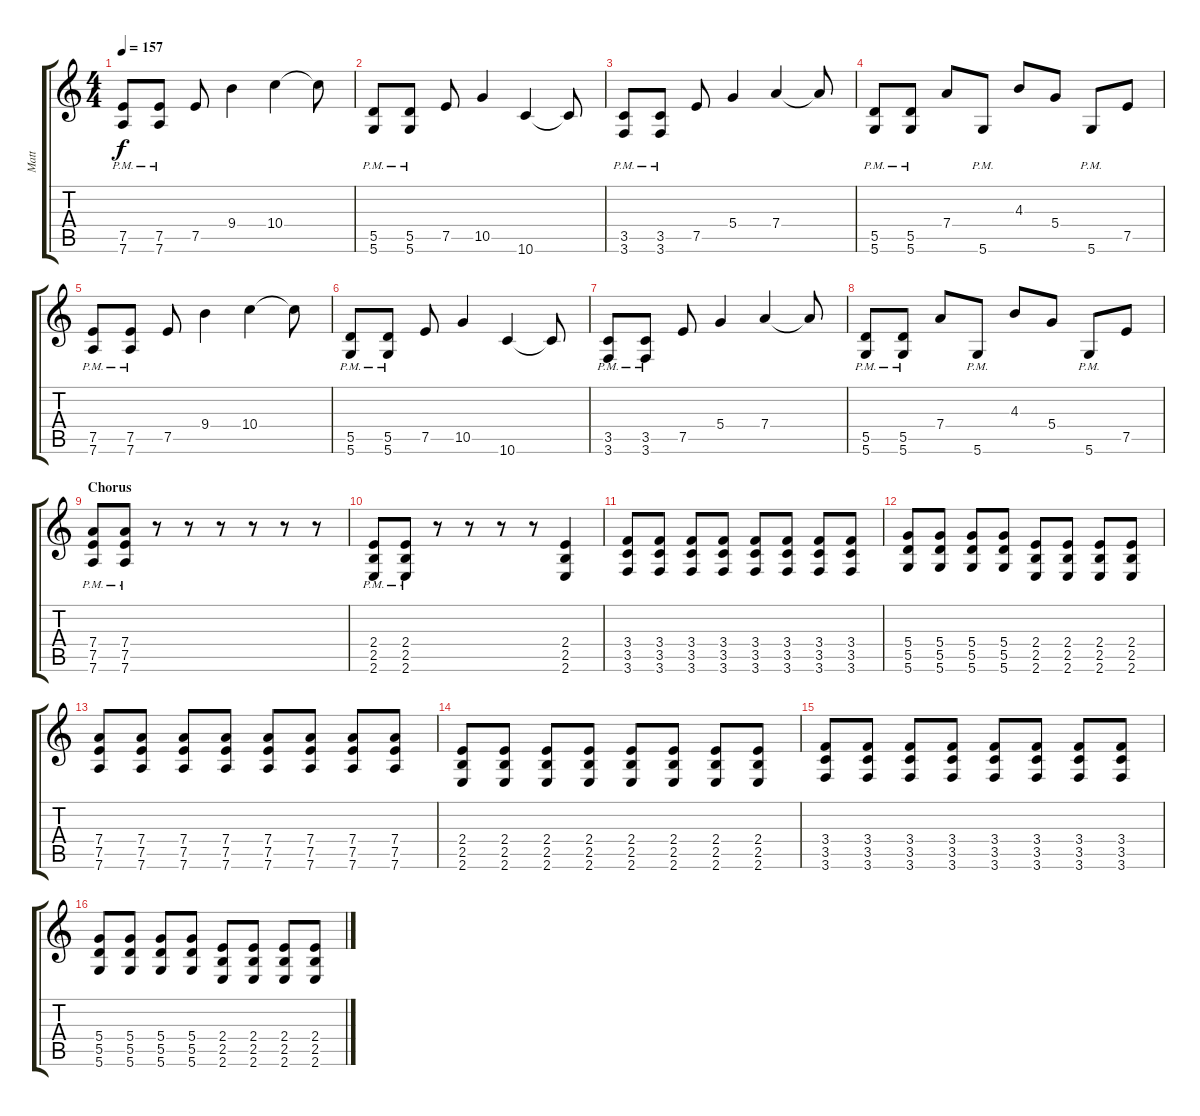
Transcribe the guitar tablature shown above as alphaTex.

\track ("Matt" "Matt") {instrument overdrivenguitar}
\staff {score tabs}
\tuning (E4 B3 G3 D3 A2 D2) {hide}
\ts (4 4)
\tempo 157
\clef g2
\ks c
(7.5{pm} 7.6{pm}).8{dy f} (7.5{pm} 7.6{pm}).8 7.5.8 9.4.4 10.4.4 10.4{t}.8 |
(5.5{pm} 5.6{pm}).8 (5.5{pm} 5.6{pm}).8 7.5.8 10.5.4 10.6.4 10.6{t}.8 |
(3.5{pm} 3.6{pm}).8 (3.5{pm} 3.6{pm}).8 7.5.8 5.4.4 7.4.4 7.4{t}.8 |
(5.5{pm} 5.6{pm}).8 (5.5{pm} 5.6{pm}).8 7.4.8 5.6{pm}.8 4.3.8 5.4.8 5.6{pm}.8 7.5.8 |
(7.5{pm} 7.6{pm}).8 (7.5{pm} 7.6{pm}).8 7.5.8 9.4.4 10.4.4 10.4{t}.8 |
(5.5{pm} 5.6{pm}).8 (5.5{pm} 5.6{pm}).8 7.5.8 10.5.4 10.6.4 10.6{t}.8 |
(3.5{pm} 3.6{pm}).8 (3.5{pm} 3.6{pm}).8 7.5.8 5.4.4 7.4.4 7.4{t}.8 |
(5.5{pm} 5.6{pm}).8 (5.5{pm} 5.6{pm}).8 7.4.8 5.6{pm}.8 4.3.8 5.4.8 5.6{pm}.8 7.5.8 |
\section ("" "Chorus")
(7.4{pm} 7.5{pm} 7.6{pm}).8 (7.4{pm} 7.5{pm} 7.6{pm}).8 r.8 r.8 r.8 r.8 r.8 r.8 |
(2.4{pm} 2.5{pm} 2.6{pm}).8 (2.4{pm} 2.5{pm} 2.6{pm}).8 r.8 r.8 r.8 r.8 (2.4 2.5 2.6).4 |
(3.4 3.5 3.6).8 (3.4 3.5 3.6).8 (3.4 3.5 3.6).8 (3.4 3.5 3.6).8 (3.4 3.5 3.6).8 (3.4 3.5 3.6).8 (3.4 3.5 3.6).8 (3.4 3.5 3.6).8 |
(5.4 5.5 5.6).8 (5.4 5.5 5.6).8 (5.4 5.5 5.6).8 (5.4 5.5 5.6).8 (2.4 2.5 2.6).8 (2.4 2.5 2.6).8 (2.4 2.5 2.6).8 (2.4 2.5 2.6).8 |
(7.4 7.5 7.6).8 (7.4 7.5 7.6).8 (7.4 7.5 7.6).8 (7.4 7.5 7.6).8 (7.4 7.5 7.6).8 (7.4 7.5 7.6).8 (7.4 7.5 7.6).8 (7.4 7.5 7.6).8 |
(2.4 2.5 2.6).8 (2.4 2.5 2.6).8 (2.4 2.5 2.6).8 (2.4 2.5 2.6).8 (2.4 2.5 2.6).8 (2.4 2.5 2.6).8 (2.4 2.5 2.6).8 (2.4 2.5 2.6).8 |
(3.4 3.5 3.6).8 (3.4 3.5 3.6).8 (3.4 3.5 3.6).8 (3.4 3.5 3.6).8 (3.4 3.5 3.6).8 (3.4 3.5 3.6).8 (3.4 3.5 3.6).8 (3.4 3.5 3.6).8 |
(5.4 5.5 5.6).8 (5.4 5.5 5.6).8 (5.4 5.5 5.6).8 (5.4 5.5 5.6).8 (2.4 2.5 2.6).8 (2.4 2.5 2.6).8 (2.4 2.5 2.6).8 (2.4 2.5 2.6).8
